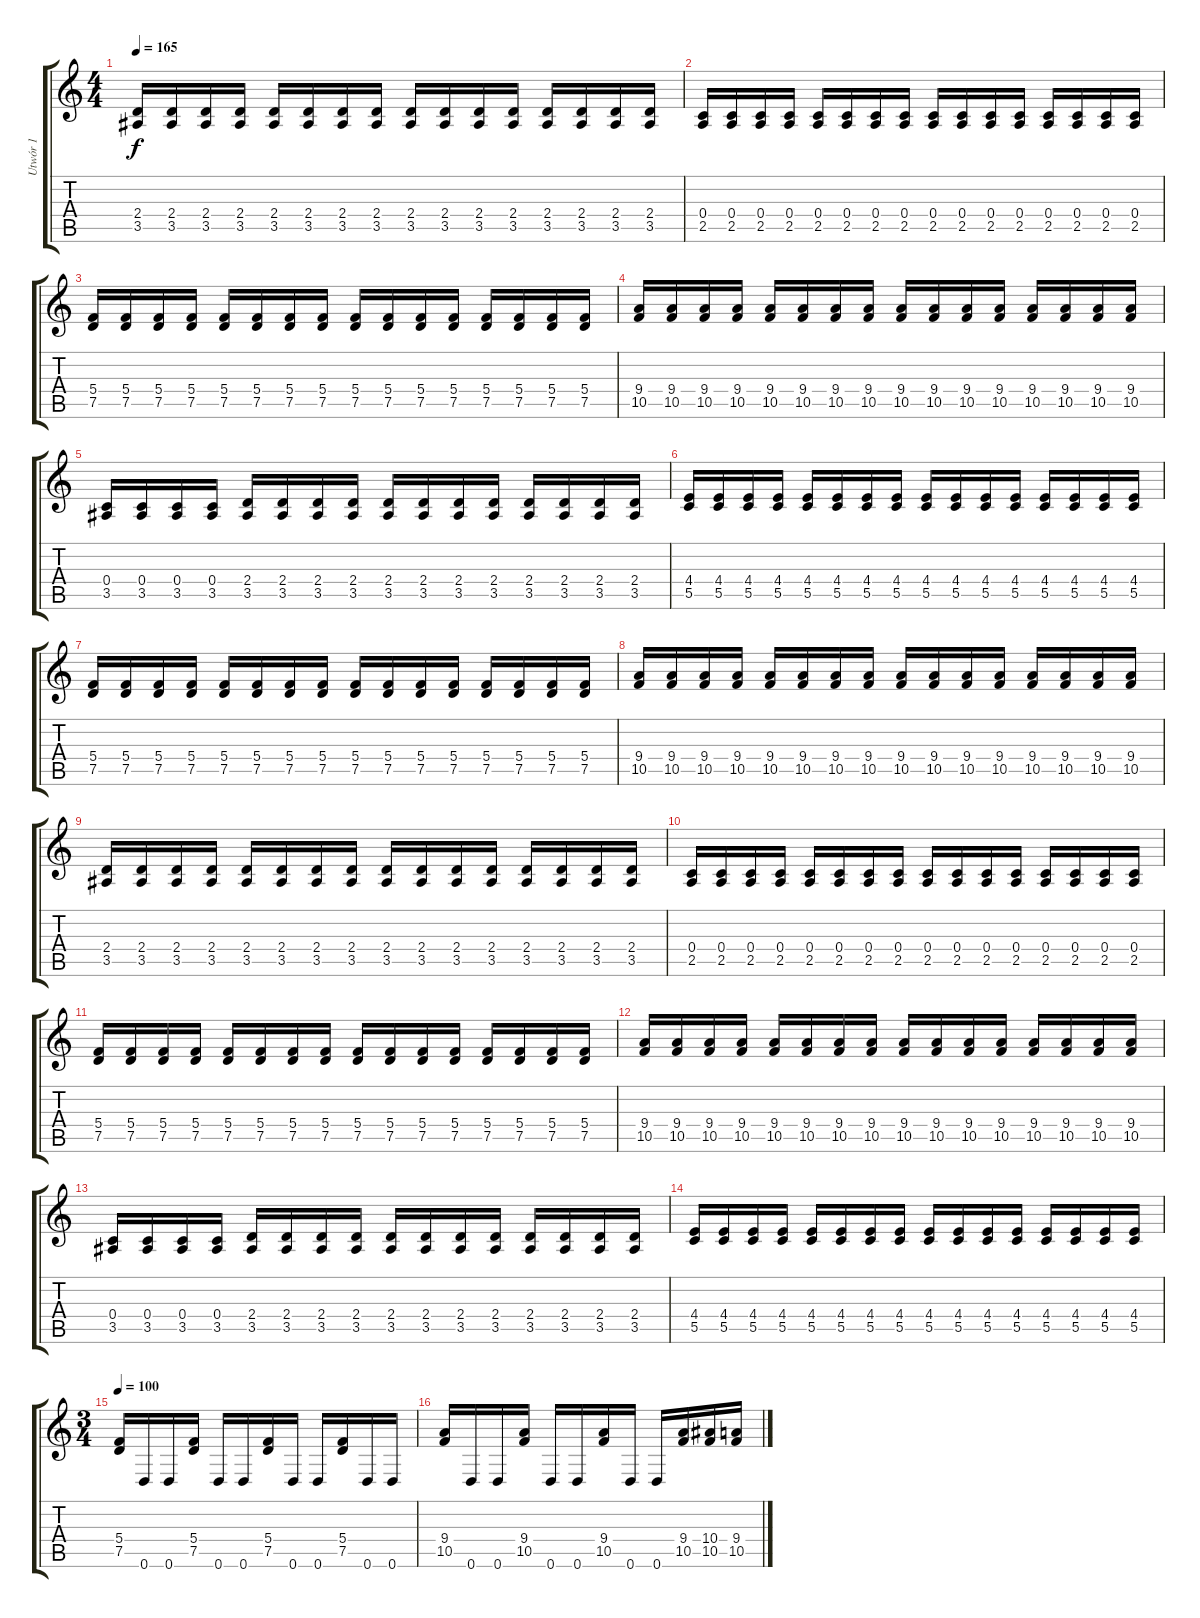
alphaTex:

\track ("Utwór 1" "Utwór 1") {instrument distortionguitar}
\staff {score tabs}
\tuning (D4 A3 F3 C3 G2 D2) {hide}
\ts (4 4)
\tempo 165
\clef g2
\ks c
(2.4 3.5).16{dy f} (2.4 3.5).16 (2.4 3.5).16 (2.4 3.5).16 (2.4 3.5).16 (2.4 3.5).16 (2.4 3.5).16 (2.4 3.5).16 (2.4 3.5).16 (2.4 3.5).16 (2.4 3.5).16 (2.4 3.5).16 (2.4 3.5).16 (2.4 3.5).16 (2.4 3.5).16 (2.4 3.5).16 |
(0.4 2.5).16 (0.4 2.5).16 (0.4 2.5).16 (0.4 2.5).16 (0.4 2.5).16 (0.4 2.5).16 (0.4 2.5).16 (0.4 2.5).16 (0.4 2.5).16 (0.4 2.5).16 (0.4 2.5).16 (0.4 2.5).16 (0.4 2.5).16 (0.4 2.5).16 (0.4 2.5).16 (0.4 2.5).16 |
(5.4 7.5).16 (5.4 7.5).16 (5.4 7.5).16 (5.4 7.5).16 (5.4 7.5).16 (5.4 7.5).16 (5.4 7.5).16 (5.4 7.5).16 (5.4 7.5).16 (5.4 7.5).16 (5.4 7.5).16 (5.4 7.5).16 (5.4 7.5).16 (5.4 7.5).16 (5.4 7.5).16 (5.4 7.5).16 |
(9.4 10.5).16 (9.4 10.5).16 (9.4 10.5).16 (9.4 10.5).16 (9.4 10.5).16 (9.4 10.5).16 (9.4 10.5).16 (9.4 10.5).16 (9.4 10.5).16 (9.4 10.5).16 (9.4 10.5).16 (9.4 10.5).16 (9.4 10.5).16 (9.4 10.5).16 (9.4 10.5).16 (9.4 10.5).16 |
(0.4 3.5).16 (0.4 3.5).16 (0.4 3.5).16 (0.4 3.5).16 (2.4 3.5).16 (2.4 3.5).16 (2.4 3.5).16 (2.4 3.5).16 (2.4 3.5).16 (2.4 3.5).16 (2.4 3.5).16 (2.4 3.5).16 (2.4 3.5).16 (2.4 3.5).16 (2.4 3.5).16 (2.4 3.5).16 |
(4.4 5.5).16 (4.4 5.5).16 (4.4 5.5).16 (4.4 5.5).16 (4.4 5.5).16 (4.4 5.5).16 (4.4 5.5).16 (4.4 5.5).16 (4.4 5.5).16 (4.4 5.5).16 (4.4 5.5).16 (4.4 5.5).16 (4.4 5.5).16 (4.4 5.5).16 (4.4 5.5).16 (4.4 5.5).16 |
(5.4 7.5).16 (5.4 7.5).16 (5.4 7.5).16 (5.4 7.5).16 (5.4 7.5).16 (5.4 7.5).16 (5.4 7.5).16 (5.4 7.5).16 (5.4 7.5).16 (5.4 7.5).16 (5.4 7.5).16 (5.4 7.5).16 (5.4 7.5).16 (5.4 7.5).16 (5.4 7.5).16 (5.4 7.5).16 |
(9.4 10.5).16 (9.4 10.5).16 (9.4 10.5).16 (9.4 10.5).16 (9.4 10.5).16 (9.4 10.5).16 (9.4 10.5).16 (9.4 10.5).16 (9.4 10.5).16 (9.4 10.5).16 (9.4 10.5).16 (9.4 10.5).16 (9.4 10.5).16 (9.4 10.5).16 (9.4 10.5).16 (9.4 10.5).16 |
(2.4 3.5).16 (2.4 3.5).16 (2.4 3.5).16 (2.4 3.5).16 (2.4 3.5).16 (2.4 3.5).16 (2.4 3.5).16 (2.4 3.5).16 (2.4 3.5).16 (2.4 3.5).16 (2.4 3.5).16 (2.4 3.5).16 (2.4 3.5).16 (2.4 3.5).16 (2.4 3.5).16 (2.4 3.5).16 |
(0.4 2.5).16 (0.4 2.5).16 (0.4 2.5).16 (0.4 2.5).16 (0.4 2.5).16 (0.4 2.5).16 (0.4 2.5).16 (0.4 2.5).16 (0.4 2.5).16 (0.4 2.5).16 (0.4 2.5).16 (0.4 2.5).16 (0.4 2.5).16 (0.4 2.5).16 (0.4 2.5).16 (0.4 2.5).16 |
(5.4 7.5).16 (5.4 7.5).16 (5.4 7.5).16 (5.4 7.5).16 (5.4 7.5).16 (5.4 7.5).16 (5.4 7.5).16 (5.4 7.5).16 (5.4 7.5).16 (5.4 7.5).16 (5.4 7.5).16 (5.4 7.5).16 (5.4 7.5).16 (5.4 7.5).16 (5.4 7.5).16 (5.4 7.5).16 |
(9.4 10.5).16 (9.4 10.5).16 (9.4 10.5).16 (9.4 10.5).16 (9.4 10.5).16 (9.4 10.5).16 (9.4 10.5).16 (9.4 10.5).16 (9.4 10.5).16 (9.4 10.5).16 (9.4 10.5).16 (9.4 10.5).16 (9.4 10.5).16 (9.4 10.5).16 (9.4 10.5).16 (9.4 10.5).16 |
(0.4 3.5).16 (0.4 3.5).16 (0.4 3.5).16 (0.4 3.5).16 (2.4 3.5).16 (2.4 3.5).16 (2.4 3.5).16 (2.4 3.5).16 (2.4 3.5).16 (2.4 3.5).16 (2.4 3.5).16 (2.4 3.5).16 (2.4 3.5).16 (2.4 3.5).16 (2.4 3.5).16 (2.4 3.5).16 |
(4.4 5.5).16 (4.4 5.5).16 (4.4 5.5).16 (4.4 5.5).16 (4.4 5.5).16 (4.4 5.5).16 (4.4 5.5).16 (4.4 5.5).16 (4.4 5.5).16 (4.4 5.5).16 (4.4 5.5).16 (4.4 5.5).16 (4.4 5.5).16 (4.4 5.5).16 (4.4 5.5).16 (4.4 5.5).16 |
\ts (3 4)
\tempo 100
(5.4 7.5).16 0.6.16 0.6.16 (5.4 7.5).16 0.6.16 0.6.16 (5.4 7.5).16 0.6.16 0.6.16 (5.4 7.5).16 0.6.16 0.6.16 |
(9.4 10.5).16 0.6.16 0.6.16 (9.4 10.5).16 0.6.16 0.6.16 (9.4 10.5).16 0.6.16 0.6.16 (9.4 10.5).16 (10.4 10.5).16 (9.4 10.5).16
